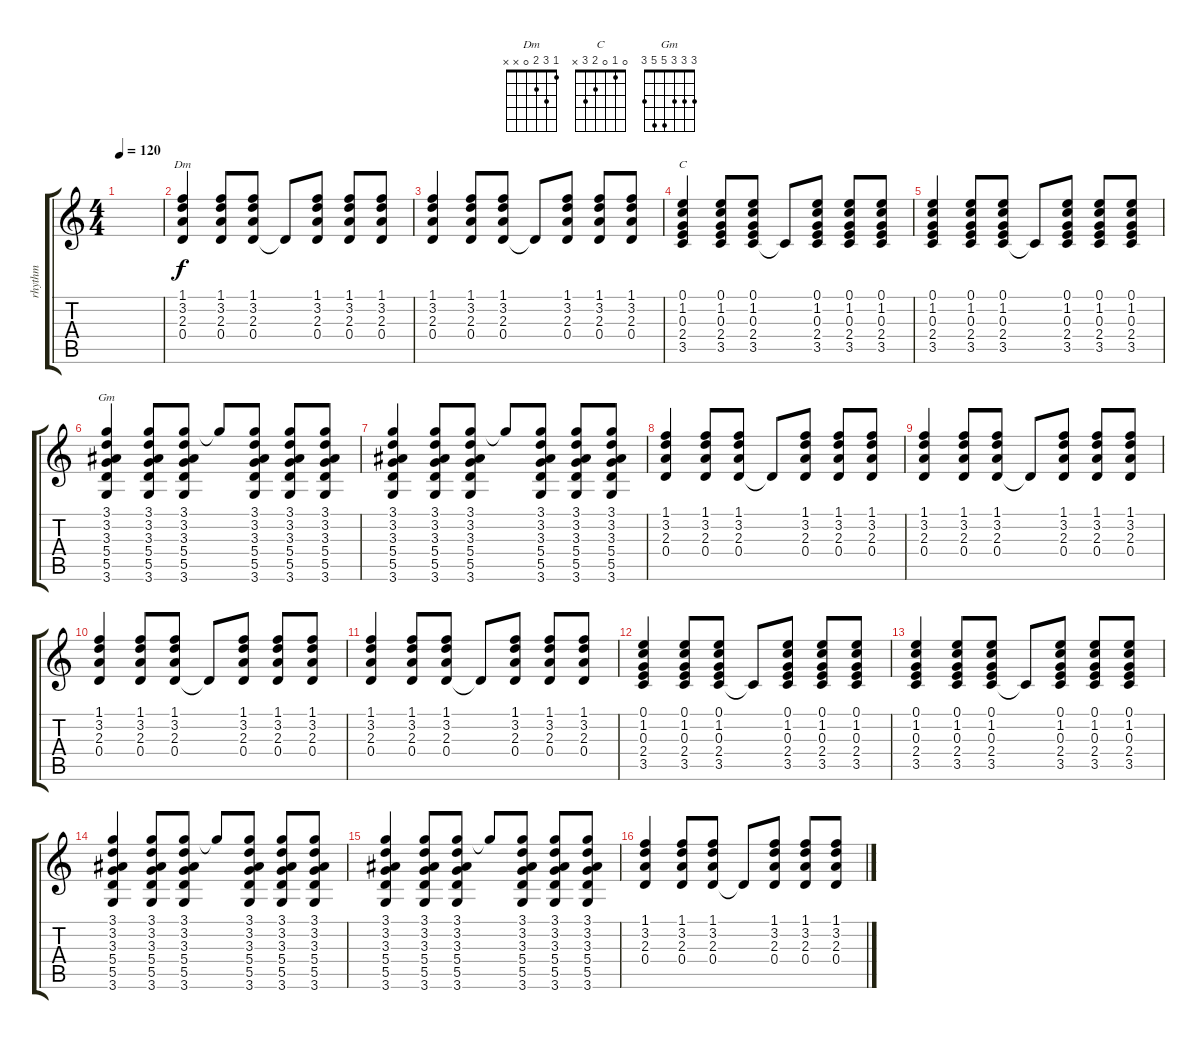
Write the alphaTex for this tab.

\track ("rhythm" "rhythm") {instrument acousticguitarsteel}
\staff {score tabs}
\tuning (E4 B3 G3 D3 A2 E2) {hide}
\chord ("Dm" 1 3 2 0 x x)
\chord ("C" 0 1 0 2 3 x)
\chord ("Gm" 3 3 3 5 5 3)
\ts (4 4)
\tempo 120
\clef g2
\ks c
|
(1.1 3.2 2.3 0.4).4{ch "Dm"} (1.1 3.2 2.3 0.4).8 (1.1 3.2 2.3 0.4).8 0.4{t}.8 (1.1 3.2 2.3 0.4).8 (1.1 3.2 2.3 0.4).8 (1.1 3.2 2.3 0.4).8 |
(1.1 3.2 2.3 0.4).4 (1.1 3.2 2.3 0.4).8 (1.1 3.2 2.3 0.4).8 0.4{t}.8 (1.1 3.2 2.3 0.4).8 (1.1 3.2 2.3 0.4).8 (1.1 3.2 2.3 0.4).8 |
(0.1 1.2 0.3 2.4 3.5).4{ch "C"} (0.1 1.2 0.3 2.4 3.5).8 (0.1 1.2 0.3 2.4 3.5).8 3.5{t}.8 (0.1 1.2 0.3 2.4 3.5).8 (0.1 1.2 0.3 2.4 3.5).8 (0.1 1.2 0.3 2.4 3.5).8 |
(0.1 1.2 0.3 2.4 3.5).4 (0.1 1.2 0.3 2.4 3.5).8 (0.1 1.2 0.3 2.4 3.5).8 3.5{t}.8 (0.1 1.2 0.3 2.4 3.5).8 (0.1 1.2 0.3 2.4 3.5).8 (0.1 1.2 0.3 2.4 3.5).8 |
(3.1 3.2 3.3 5.4 5.5 3.6).4{ch "Gm"} (3.1 3.2 3.3 5.4 5.5 3.6).8 (3.1 3.2 3.3 5.4 5.5 3.6).8 3.1{t}.8 (3.1 3.2 3.3 5.4 5.5 3.6).8 (3.1 3.2 3.3 5.4 5.5 3.6).8 (3.1 3.2 3.3 5.4 5.5 3.6).8 |
(3.1 3.2 3.3 5.4 5.5 3.6).4 (3.1 3.2 3.3 5.4 5.5 3.6).8 (3.1 3.2 3.3 5.4 5.5 3.6).8 3.1{t}.8 (3.1 3.2 3.3 5.4 5.5 3.6).8 (3.1 3.2 3.3 5.4 5.5 3.6).8 (3.1 3.2 3.3 5.4 5.5 3.6).8 |
(1.1 3.2 2.3 0.4).4 (1.1 3.2 2.3 0.4).8 (1.1 3.2 2.3 0.4).8 0.4{t}.8 (1.1 3.2 2.3 0.4).8 (1.1 3.2 2.3 0.4).8 (1.1 3.2 2.3 0.4).8 |
(1.1 3.2 2.3 0.4).4 (1.1 3.2 2.3 0.4).8 (1.1 3.2 2.3 0.4).8 0.4{t}.8 (1.1 3.2 2.3 0.4).8 (1.1 3.2 2.3 0.4).8 (1.1 3.2 2.3 0.4).8 |
(1.1 3.2 2.3 0.4).4 (1.1 3.2 2.3 0.4).8 (1.1 3.2 2.3 0.4).8 0.4{t}.8 (1.1 3.2 2.3 0.4).8 (1.1 3.2 2.3 0.4).8 (1.1 3.2 2.3 0.4).8 |
(1.1 3.2 2.3 0.4).4 (1.1 3.2 2.3 0.4).8 (1.1 3.2 2.3 0.4).8 0.4{t}.8 (1.1 3.2 2.3 0.4).8 (1.1 3.2 2.3 0.4).8 (1.1 3.2 2.3 0.4).8 |
(0.1 1.2 0.3 2.4 3.5).4 (0.1 1.2 0.3 2.4 3.5).8 (0.1 1.2 0.3 2.4 3.5).8 3.5{t}.8 (0.1 1.2 0.3 2.4 3.5).8 (0.1 1.2 0.3 2.4 3.5).8 (0.1 1.2 0.3 2.4 3.5).8 |
(0.1 1.2 0.3 2.4 3.5).4 (0.1 1.2 0.3 2.4 3.5).8 (0.1 1.2 0.3 2.4 3.5).8 3.5{t}.8 (0.1 1.2 0.3 2.4 3.5).8 (0.1 1.2 0.3 2.4 3.5).8 (0.1 1.2 0.3 2.4 3.5).8 |
(3.1 3.2 3.3 5.4 5.5 3.6).4 (3.1 3.2 3.3 5.4 5.5 3.6).8 (3.1 3.2 3.3 5.4 5.5 3.6).8 3.1{t}.8 (3.1 3.2 3.3 5.4 5.5 3.6).8 (3.1 3.2 3.3 5.4 5.5 3.6).8 (3.1 3.2 3.3 5.4 5.5 3.6).8 |
(3.1 3.2 3.3 5.4 5.5 3.6).4 (3.1 3.2 3.3 5.4 5.5 3.6).8 (3.1 3.2 3.3 5.4 5.5 3.6).8 3.1{t}.8 (3.1 3.2 3.3 5.4 5.5 3.6).8 (3.1 3.2 3.3 5.4 5.5 3.6).8 (3.1 3.2 3.3 5.4 5.5 3.6).8 |
(1.1 3.2 2.3 0.4).4 (1.1 3.2 2.3 0.4).8 (1.1 3.2 2.3 0.4).8 0.4{t}.8 (1.1 3.2 2.3 0.4).8 (1.1 3.2 2.3 0.4).8 (1.1 3.2 2.3 0.4).8
